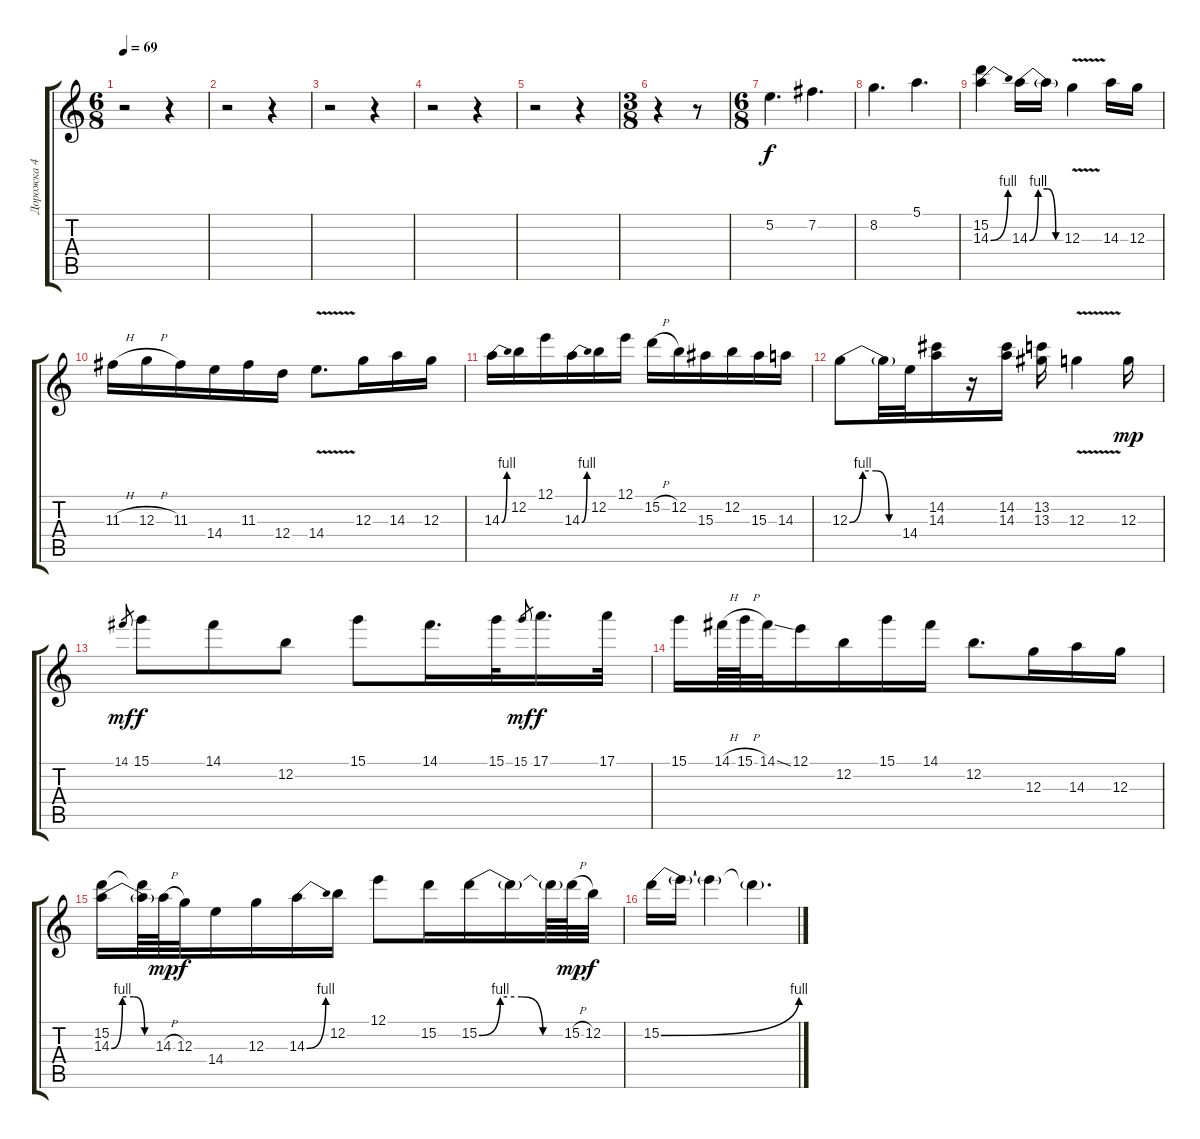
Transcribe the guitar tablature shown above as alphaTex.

\track ("Дорожка 4" "Дорожка 4") {instrument overdrivenguitar}
\staff {score tabs}
\tuning (E4 B3 G3 D3 A2 E2) {hide}
\ts (6 8)
\tempo 69
\clef g2
\ks c
r.2{dy f} r.4 |
r.2 r.4 |
r.2 r.4 |
r.2 r.4 |
r.2 r.4 |
\ts (3 8)
r.4 r.8 |
\ts (6 8)
5.2.4{d} 7.2.4{d} |
8.2.4{d} 5.1.4{d} |
(15.2 14.3{be (bend 0 0 60 4)}).4{volume 16} 14.3{be (custom 0 0 15 4 30 4 45 0 60 0)}.16 14.3{t}.16 12.3{v}.4 14.3.16 12.3.16 |
11.3{h}.16 12.3{h}.16 11.3.16 14.4.16 11.3.16 12.4.16 14.4{v}.8{d} 12.3.16 14.3.16 12.3.16 |
14.3{be (bend 0 0 60 4)}.16 12.2.16 12.1.16 14.3{be (bend 0 0 60 4)}.16 12.2.16 12.1.16 15.2{h}.16 12.2.16 15.3.16 12.2.16 15.3.16 14.3.16 |
12.3{be (custom 0 0 15 4 30 4 45 0 60 0)}.8 12.3{t}.32 14.4.32 (14.2 14.3).16 r.16 (14.2 14.3).16 (13.2 13.3).16 12.3{v}.4 12.3.16{dy mp} |
14.1.8{gr dy mf} 15.1.8{dy f} 14.1.8 12.2.8 15.1.8 14.1.16{d} 15.1.32 15.1.8{gr dy mf} 17.1.16{d dy f} 17.1.32 |
15.1.16 14.1{h}.64 15.1{h}.64 14.1{ss}.32 12.1.16 12.2.16 15.1.16 14.1.16 12.2.8{d} 12.3.16 14.3.16 12.3.16 |
(15.2 14.3{be (custom 0 0 15 4 30 4 45 0 60 0)}).16 (15.2{t} 14.3{t}).64 14.3{h}.64{dy mp} 12.3.32{dy f} 14.4.16 12.3.16 14.3{be (bend 0 0 60 4)}.16 12.2.16 12.1.8 15.2.16 15.2{be (custom 0 0 15 4 30 4 45 0 60 0)}.16 15.2{t}.16 15.2{t}.64 15.2{h}.64{dy mp} 12.2.32{dy f} |
15.2{be (bend 0 0 60 4)}.16 15.2{t}.16 15.2{t}.4 15.2{t}.4{d}
